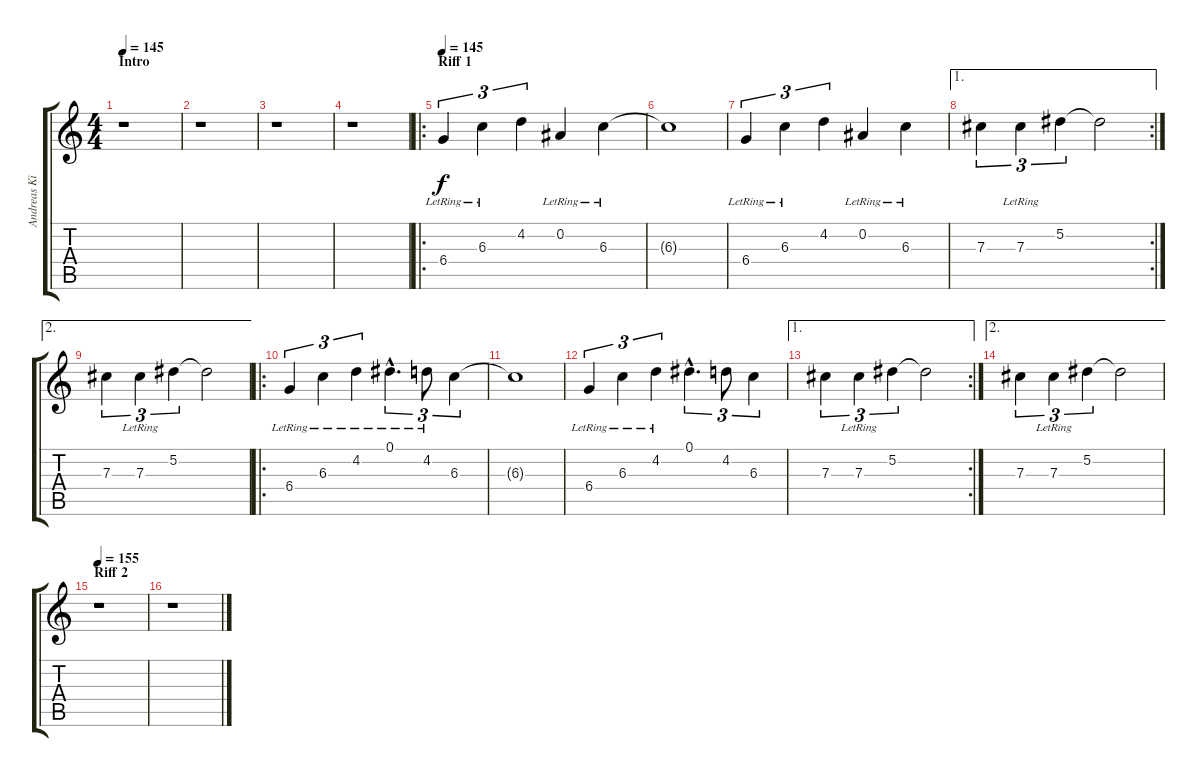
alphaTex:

\track ("Andreas Kisser - Guitar" "Andreas Ki") {instrument distortionguitar}
\staff {score tabs}
\tuning (Eb4 Bb3 Gb3 Db3 Ab2 Eb2) {hide}
\ts (4 4)
\section ("" "Intro")
\tempo 145
\tempo 137
\tempo 145
\clef g2
\ks c
r.1{dy f instrument distortionguitar} |
r.1 |
r.1 |
r.1 |
\ro
\section ("" "Riff 1")
\tempo 145
6.4{lr}.4{tu (3 2) volume 12 balance 11 instrument distortionguitar} 6.3{lr}.4{tu (3 2)} 4.2.4{tu (3 2)} 0.2{lr}.4 6.3{lr}.4 |
6.3{t}.1 |
6.4{lr}.4{tu (3 2)} 6.3{lr}.4{tu (3 2)} 4.2.4{tu (3 2)} 0.2{lr}.4 6.3{lr}.4 |
\ae 1
\rc 2
7.3.4{tu (3 2)} 7.3{lr}.4{tu (3 2)} 5.2.4{tu (3 2)} 5.2{t}.2 |
\ae 2
7.3.4{tu (3 2)} 7.3{lr}.4{tu (3 2)} 5.2.4{tu (3 2)} 5.2{t}.2 |
\ro
6.4{lr}.4{tu (3 2) instrument distortionguitar} 6.3{lr}.4{tu (3 2)} 4.2{lr}.4{tu (3 2)} 0.1{hac lr}.4{d tu (3 2)} 4.2{lr}.8{tu (3 2)} 6.3.4{tu (3 2)} |
6.3{t}.1 |
6.4{lr}.4{tu (3 2)} 6.3{lr}.4{tu (3 2)} 4.2{lr}.4{tu (3 2)} 0.1{hac}.4{d tu (3 2)} 4.2.8{tu (3 2)} 6.3.4{tu (3 2)} |
\ae 1
\rc 2
7.3.4{tu (3 2)} 7.3{lr}.4{tu (3 2)} 5.2.4{tu (3 2)} 5.2{t}.2 |
\ae 2
7.3.4{tu (3 2)} 7.3{lr}.4{tu (3 2)} 5.2.4{tu (3 2)} 5.2{t}.2 |
\section ("" "Riff 2")
\tempo 155
r.1{volume 16 balance 8 instrument distortionguitar} |
r.1
